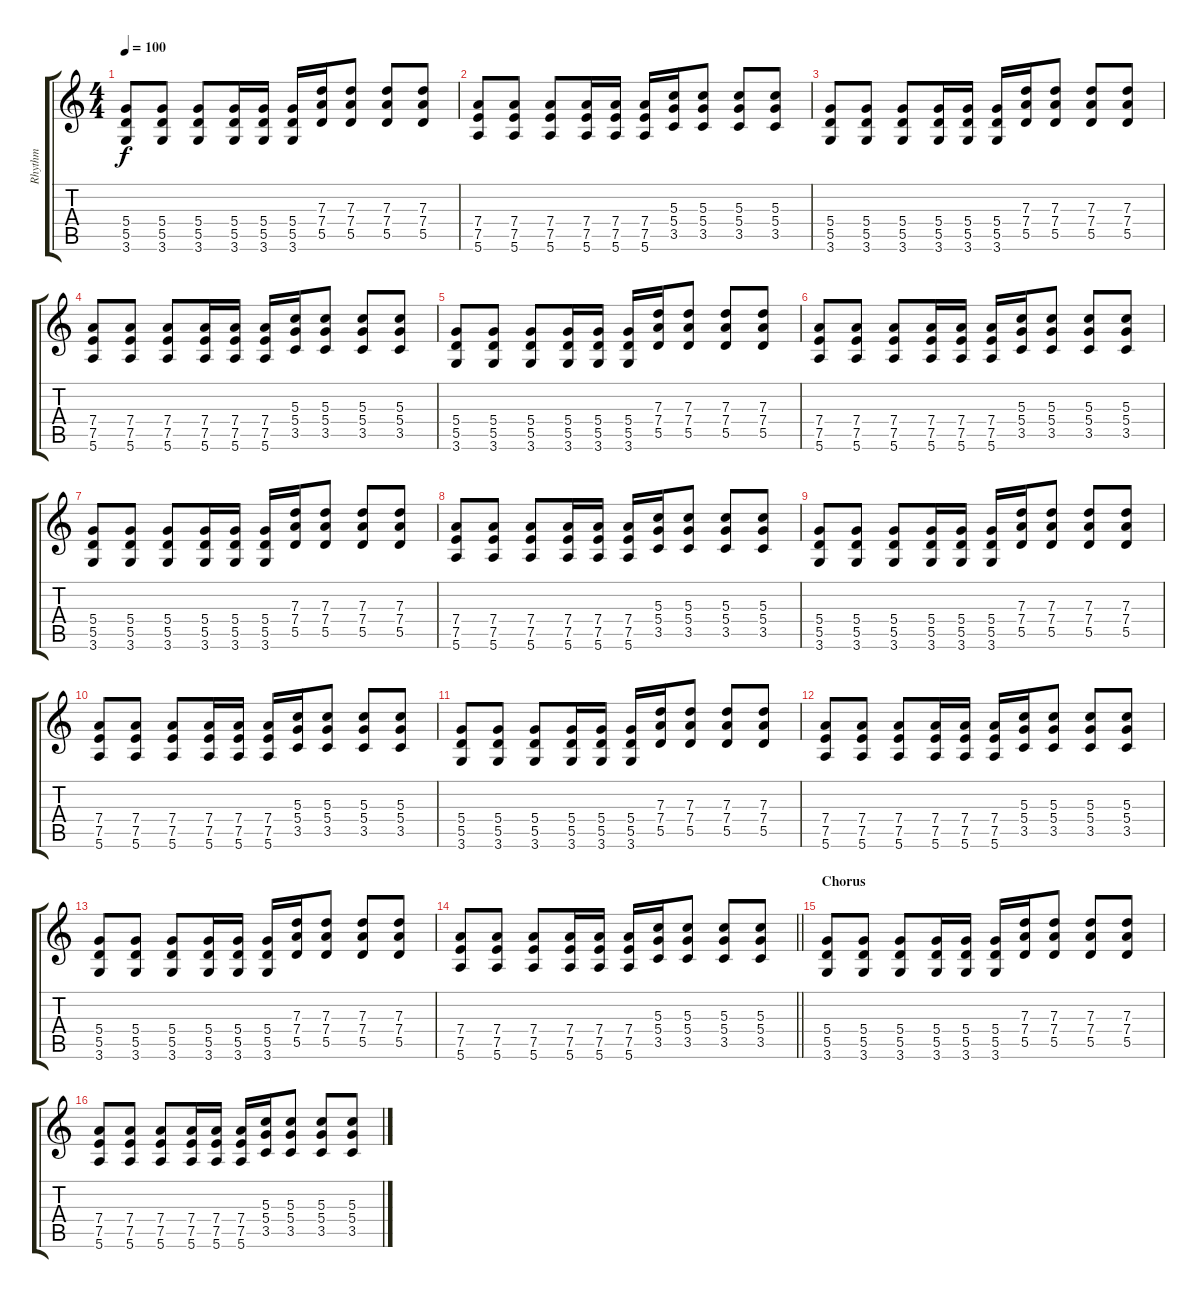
\track ("Rhythm" "Rhythm") {instrument overdrivenguitar}
\staff {score tabs}
\tuning (E4 B3 G3 D3 A2 E2) {hide}
\ts (4 4)
\tempo 100
\clef g2
\ks c
(5.4 5.5 3.6).8{dy f} (5.4 5.5 3.6).8 (5.4 5.5 3.6).8 (5.4 5.5 3.6).16 (5.4 5.5 3.6).16 (5.4 5.5 3.6).16 (7.3 7.4 5.5).16 (7.3 7.4 5.5).8 (7.3 7.4 5.5).8 (7.3 7.4 5.5).8 |
(7.4 7.5 5.6).8 (7.4 7.5 5.6).8 (7.4 7.5 5.6).8 (7.4 7.5 5.6).16 (7.4 7.5 5.6).16 (7.4 7.5 5.6).16 (5.3 5.4 3.5).16 (5.3 5.4 3.5).8 (5.3 5.4 3.5).8 (5.3 5.4 3.5).8 |
(5.4 5.5 3.6).8 (5.4 5.5 3.6).8 (5.4 5.5 3.6).8 (5.4 5.5 3.6).16 (5.4 5.5 3.6).16 (5.4 5.5 3.6).16 (7.3 7.4 5.5).16 (7.3 7.4 5.5).8 (7.3 7.4 5.5).8 (7.3 7.4 5.5).8 |
(7.4 7.5 5.6).8 (7.4 7.5 5.6).8 (7.4 7.5 5.6).8 (7.4 7.5 5.6).16 (7.4 7.5 5.6).16 (7.4 7.5 5.6).16 (5.3 5.4 3.5).16 (5.3 5.4 3.5).8 (5.3 5.4 3.5).8 (5.3 5.4 3.5).8 |
(5.4 5.5 3.6).8 (5.4 5.5 3.6).8 (5.4 5.5 3.6).8 (5.4 5.5 3.6).16 (5.4 5.5 3.6).16 (5.4 5.5 3.6).16 (7.3 7.4 5.5).16 (7.3 7.4 5.5).8 (7.3 7.4 5.5).8 (7.3 7.4 5.5).8 |
(7.4 7.5 5.6).8 (7.4 7.5 5.6).8 (7.4 7.5 5.6).8 (7.4 7.5 5.6).16 (7.4 7.5 5.6).16 (7.4 7.5 5.6).16 (5.3 5.4 3.5).16 (5.3 5.4 3.5).8 (5.3 5.4 3.5).8 (5.3 5.4 3.5).8 |
(5.4 5.5 3.6).8 (5.4 5.5 3.6).8 (5.4 5.5 3.6).8 (5.4 5.5 3.6).16 (5.4 5.5 3.6).16 (5.4 5.5 3.6).16 (7.3 7.4 5.5).16 (7.3 7.4 5.5).8 (7.3 7.4 5.5).8 (7.3 7.4 5.5).8 |
(7.4 7.5 5.6).8 (7.4 7.5 5.6).8 (7.4 7.5 5.6).8 (7.4 7.5 5.6).16 (7.4 7.5 5.6).16 (7.4 7.5 5.6).16 (5.3 5.4 3.5).16 (5.3 5.4 3.5).8 (5.3 5.4 3.5).8 (5.3 5.4 3.5).8 |
(5.4 5.5 3.6).8 (5.4 5.5 3.6).8 (5.4 5.5 3.6).8 (5.4 5.5 3.6).16 (5.4 5.5 3.6).16 (5.4 5.5 3.6).16 (7.3 7.4 5.5).16 (7.3 7.4 5.5).8 (7.3 7.4 5.5).8 (7.3 7.4 5.5).8 |
(7.4 7.5 5.6).8 (7.4 7.5 5.6).8 (7.4 7.5 5.6).8 (7.4 7.5 5.6).16 (7.4 7.5 5.6).16 (7.4 7.5 5.6).16 (5.3 5.4 3.5).16 (5.3 5.4 3.5).8 (5.3 5.4 3.5).8 (5.3 5.4 3.5).8 |
(5.4 5.5 3.6).8 (5.4 5.5 3.6).8 (5.4 5.5 3.6).8 (5.4 5.5 3.6).16 (5.4 5.5 3.6).16 (5.4 5.5 3.6).16 (7.3 7.4 5.5).16 (7.3 7.4 5.5).8 (7.3 7.4 5.5).8 (7.3 7.4 5.5).8 |
(7.4 7.5 5.6).8 (7.4 7.5 5.6).8 (7.4 7.5 5.6).8 (7.4 7.5 5.6).16 (7.4 7.5 5.6).16 (7.4 7.5 5.6).16 (5.3 5.4 3.5).16 (5.3 5.4 3.5).8 (5.3 5.4 3.5).8 (5.3 5.4 3.5).8 |
(5.4 5.5 3.6).8 (5.4 5.5 3.6).8 (5.4 5.5 3.6).8 (5.4 5.5 3.6).16 (5.4 5.5 3.6).16 (5.4 5.5 3.6).16 (7.3 7.4 5.5).16 (7.3 7.4 5.5).8 (7.3 7.4 5.5).8 (7.3 7.4 5.5).8 |
\barLineRight lightlight
(7.4 7.5 5.6).8 (7.4 7.5 5.6).8 (7.4 7.5 5.6).8 (7.4 7.5 5.6).16 (7.4 7.5 5.6).16 (7.4 7.5 5.6).16 (5.3 5.4 3.5).16 (5.3 5.4 3.5).8 (5.3 5.4 3.5).8 (5.3 5.4 3.5).8 |
\section ("" "Chorus")
(5.4 5.5 3.6).8 (5.4 5.5 3.6).8 (5.4 5.5 3.6).8 (5.4 5.5 3.6).16 (5.4 5.5 3.6).16 (5.4 5.5 3.6).16 (7.3 7.4 5.5).16 (7.3 7.4 5.5).8 (7.3 7.4 5.5).8 (7.3 7.4 5.5).8 |
(7.4 7.5 5.6).8 (7.4 7.5 5.6).8 (7.4 7.5 5.6).8 (7.4 7.5 5.6).16 (7.4 7.5 5.6).16 (7.4 7.5 5.6).16 (5.3 5.4 3.5).16 (5.3 5.4 3.5).8 (5.3 5.4 3.5).8 (5.3 5.4 3.5).8
